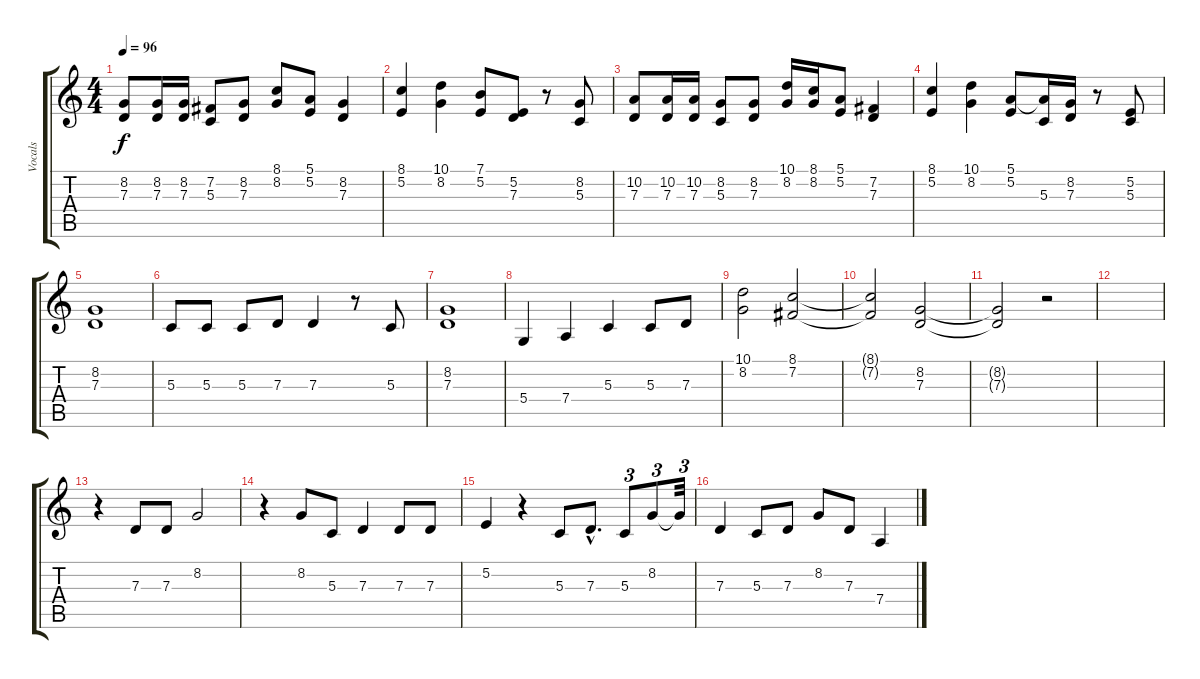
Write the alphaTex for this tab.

\track ("Vocals" "Vocals") {instrument clarinet}
\staff {score tabs}
\tuning (E4 B3 G3 D3 A2 E2) {hide}
\ts (4 4)
\tempo 96
\clef g2
\ks c
(8.2 7.3).8{dy f} (8.2 7.3).16 (8.2 7.3).16 (7.2 5.3).8 (8.2 7.3).8 (8.1 8.2).8 (5.1 5.2).8 (8.2 7.3).4 |
(8.1 5.2).4 (10.1 8.2).4 (7.1 5.2).8 (5.2 7.3).8 r.8 (8.2 5.3).8 |
(10.2 7.3).8 (10.2 7.3).16 (10.2 7.3).16 (8.2 5.3).8 (8.2 7.3).8 (10.1 8.2).16 (8.1 8.2).16 (5.1 5.2).8 (7.2 7.3).4 |
(8.1 5.2).4 (10.1 8.2).4 (5.1 5.2).8 (5.1{t} 5.3).16 (8.2 7.3).16 r.8 (5.2 5.3).8 |
(8.2 7.3).1 |
5.3.8 5.3.8 5.3.8 7.3.8 7.3.4 r.8 5.3.8 |
(8.2 7.3).1 |
5.4.4 7.4.4 5.3.4 5.3.8 7.3.8 |
(10.1 8.2).2 (8.1 7.2).2 |
(8.1{t} 7.2{t}).2 (8.2 7.3).2 |
(8.2{t} 7.3{t}).2 r.2 |
|
r.4 7.3.8 7.3.8 8.2.2 |
r.4 8.2.8 5.3.8 7.3.4 7.3.8 7.3.8 |
5.2.4 r.4 5.3.8 7.3{hac}.8{d} 5.3.8{tu (3 2)} 8.2.8{tu (3 2)} 8.2{t}.32{tu (3 2)} |
7.3.4 5.3.8 7.3.8 8.2.8 7.3.8 7.4.4
